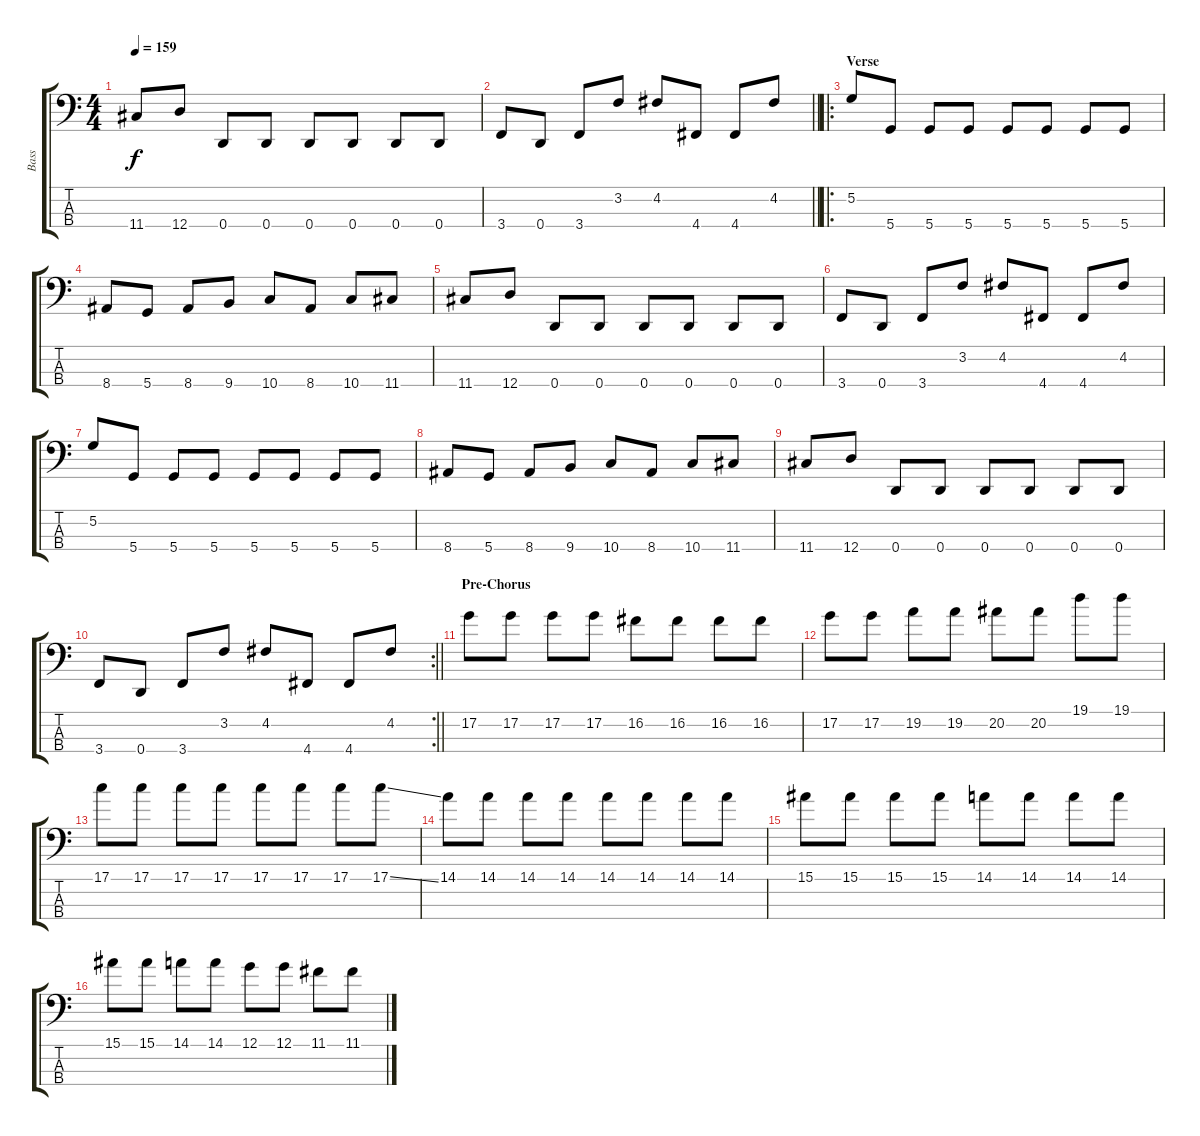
\track ("Bass" "Bass") {instrument electricbassfinger}
\staff {score tabs}
\tuning (G2 D2 A1 D1) {hide}
\ts (4 4)
\tempo 159
\clef f4
\ks c
11.4.8{dy f} 12.4.8 0.4.8 0.4.8 0.4.8 0.4.8 0.4.8 0.4.8 |
\barLineRight lightlight
3.4.8 0.4.8 3.4.8 3.2.8 4.2.8 4.4.8 4.4.8 4.2.8 |
\ro
\section ("" "Verse")
5.2.8 5.4.8 5.4.8 5.4.8 5.4.8 5.4.8 5.4.8 5.4.8 |
8.4.8 5.4.8 8.4.8 9.4.8 10.4.8 8.4.8 10.4.8 11.4.8 |
11.4.8 12.4.8 0.4.8 0.4.8 0.4.8 0.4.8 0.4.8 0.4.8 |
3.4.8 0.4.8 3.4.8 3.2.8 4.2.8 4.4.8 4.4.8 4.2.8 |
5.2.8 5.4.8 5.4.8 5.4.8 5.4.8 5.4.8 5.4.8 5.4.8 |
8.4.8 5.4.8 8.4.8 9.4.8 10.4.8 8.4.8 10.4.8 11.4.8 |
11.4.8 12.4.8 0.4.8 0.4.8 0.4.8 0.4.8 0.4.8 0.4.8 |
\rc 2
\barLineRight lightlight
3.4.8 0.4.8 3.4.8 3.2.8 4.2.8 4.4.8 4.4.8 4.2.8 |
\section ("" "Pre-Chorus")
17.2.8 17.2.8 17.2.8 17.2.8 16.2.8 16.2.8 16.2.8 16.2.8 |
17.2.8 17.2.8 19.2.8 19.2.8 20.2.8 20.2.8 19.1.8 19.1.8 |
17.1.8 17.1.8 17.1.8 17.1.8 17.1.8 17.1.8 17.1.8 17.1{ss}.8 |
14.1.8 14.1.8 14.1.8 14.1.8 14.1.8 14.1.8 14.1.8 14.1.8 |
15.1.8 15.1.8 15.1.8 15.1.8 14.1.8 14.1.8 14.1.8 14.1.8 |
15.1.8 15.1.8 14.1.8 14.1.8 12.1.8 12.1.8 11.1.8 11.1.8
